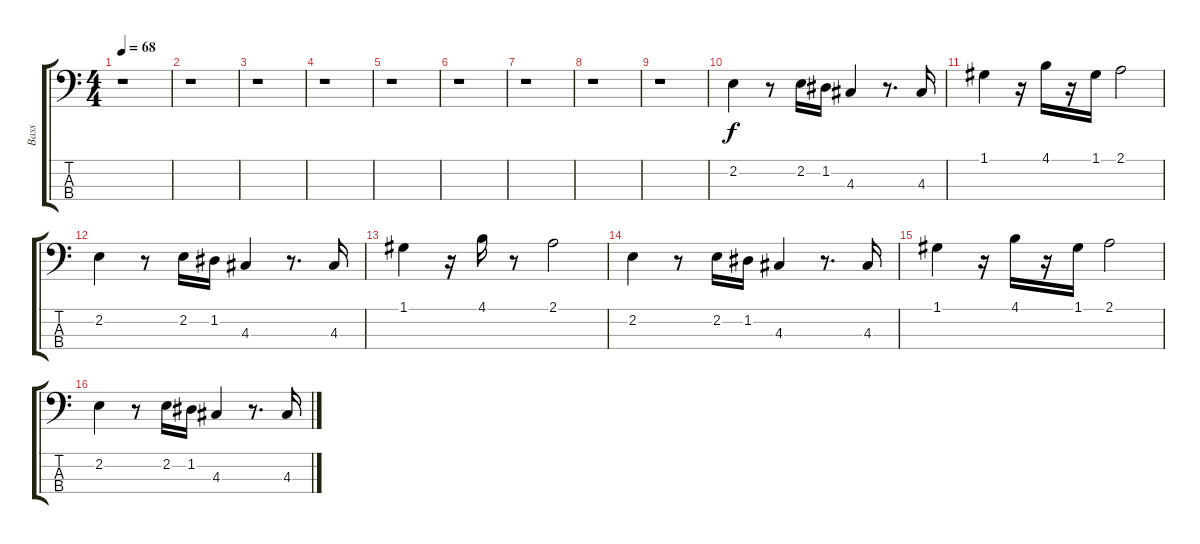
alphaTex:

\track ("Bass" "Bass") {instrument electricbasspick}
\staff {score tabs}
\tuning (G2 D2 A1 E1) {hide}
\ts (4 4)
\tempo 68
\clef f4
\ks c
r.1{dy f} |
r.1 |
r.1 |
r.1 |
r.1 |
r.1 |
r.1 |
r.1 |
r.1 |
2.2.4 r.8 2.2.16 1.2.16 4.3.4 r.8{d} 4.3.16 |
1.1.4 r.16 4.1.16 r.16 1.1.16 2.1.2 |
2.2.4 r.8 2.2.16 1.2.16 4.3.4 r.8{d} 4.3.16 |
1.1.4 r.16 4.1.16 r.8 2.1.2 |
2.2.4 r.8 2.2.16 1.2.16 4.3.4 r.8{d} 4.3.16 |
1.1.4 r.16 4.1.16 r.16 1.1.16 2.1.2 |
2.2.4 r.8 2.2.16 1.2.16 4.3.4 r.8{d} 4.3.16
